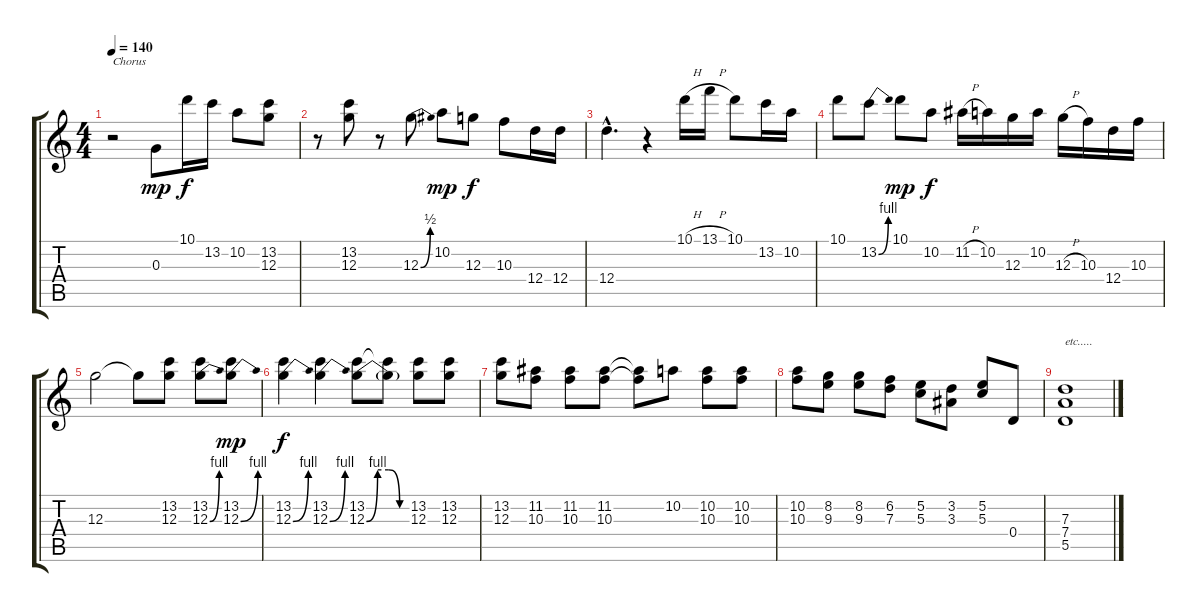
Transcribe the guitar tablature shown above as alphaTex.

\track "" {instrument distortionguitar}
\staff {score tabs}
\tuning (E4 B3 G3 D3 A2 E2) {hide}
\ts (4 4)
\tempo 140
\clef g2
\ks c
r.2{txt "Chorus" dy f} 0.3.8{dy mp} 10.1.16{dy f} 13.2.16 10.2.8 (13.2 12.3).8 |
r.8 (13.2 12.3).8 r.8 12.3{be (bend 0 0 60 2)}.8 10.2.8{dy mp} 12.3.8{dy f} 10.3.8 12.4.16 12.4.16 |
12.4{hac}.4{d} r.4 10.1{h}.16 13.1{h}.16 10.1.8 13.2.16 10.2.16 |
10.1.8 13.2{be (bend 0 0 60 4)}.8 10.1.8{dy mp} 10.2.8{dy f} 11.2{h}.16 10.2.16 12.3.16 10.2.16 12.3{h}.16 10.3.16 12.4.16 10.3.16 |
12.3.2 12.3{t}.8 (13.2 12.3).8 (13.2 12.3{be (bend 0 0 60 4)}).8 (13.2 12.3{be (bend 0 0 60 4)}).8{dy mp} |
(13.2 12.3{be (bend 0 0 60 4)}).4{dy f} (13.2 12.3{be (bend 0 0 60 4)}).4 (13.2 12.3{be (custom 0 0 15 4 30 4 45 0 60 0)}).8 (13.2{t} 12.3{t}).8 (13.2 12.3).8 (13.2 12.3).8 |
(13.2 12.3).8 (11.2 10.3).8 (11.2 10.3).8 (11.2 10.3).8 (11.2{t} 10.3{t}).8 10.2.8 (10.2 10.3).8 (10.2 10.3).8 |
(10.2 10.3).8 (8.2 9.3).8 (8.2 9.3).8 (6.2 7.3).8 (5.2 5.3).8 (3.2 3.3).8 (5.2 5.3).8 0.4.8 |
(7.3 7.4 5.5).1{txt "etc....."}
